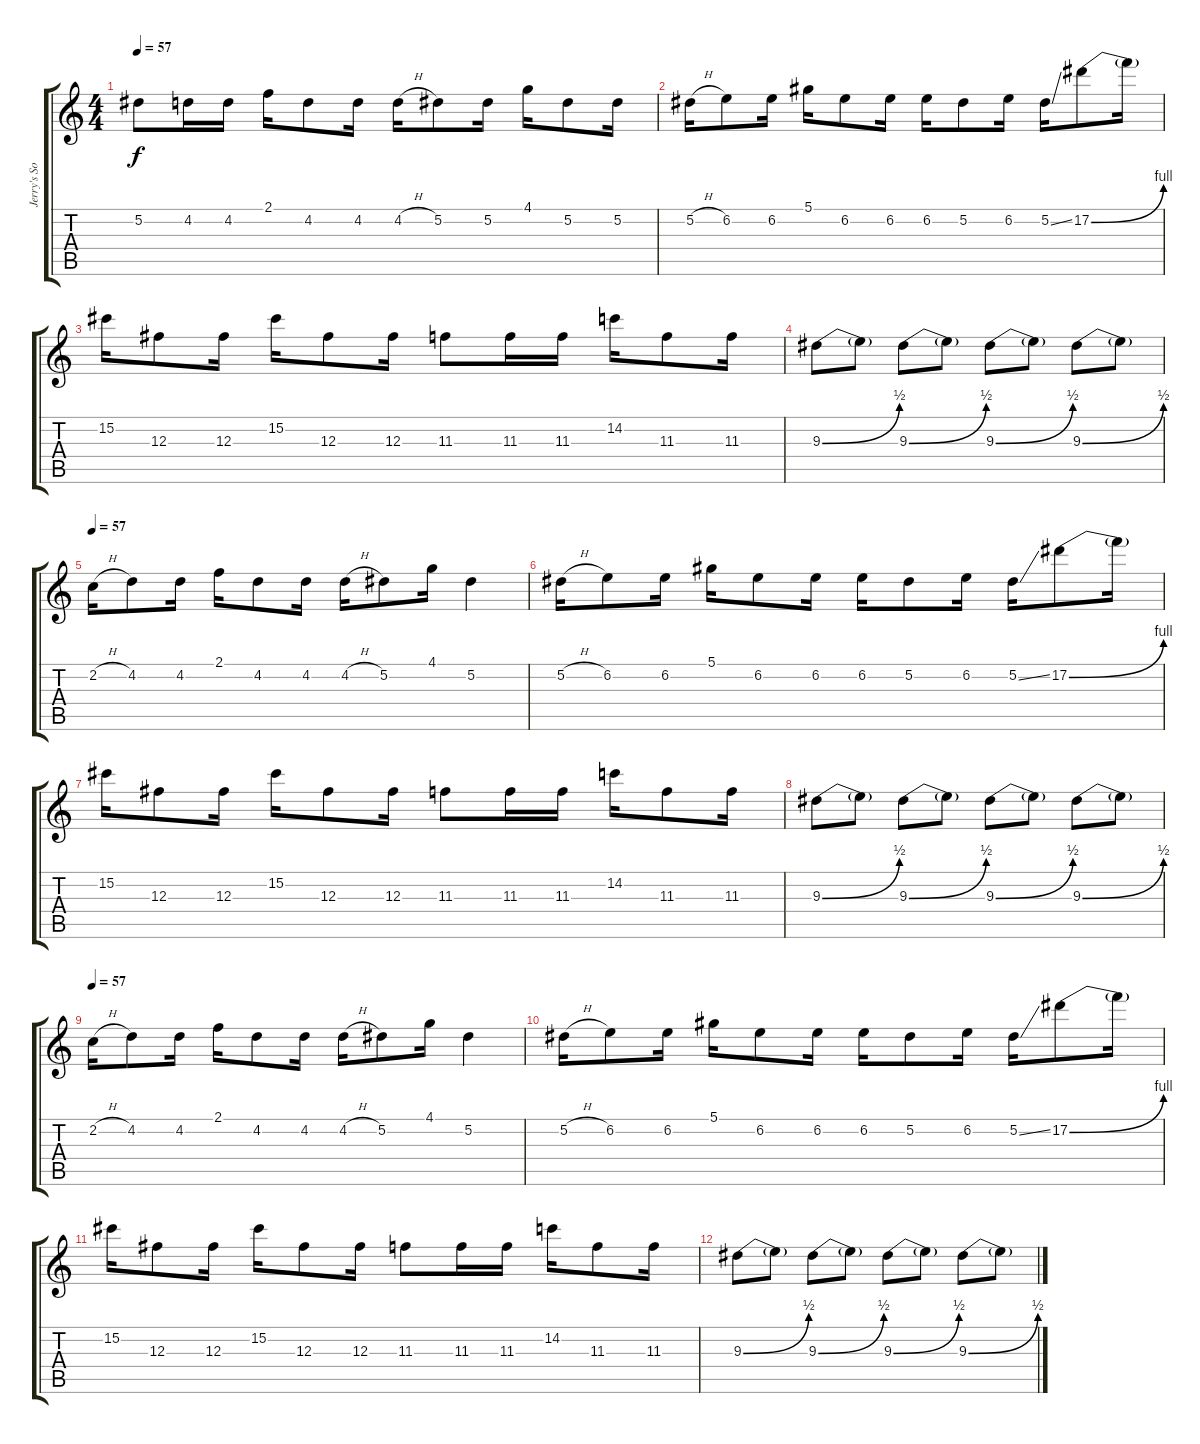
\track ("Jerry's Solo" "Jerry's So") {instrument overdrivenguitar}
\staff {score tabs}
\tuning (Eb4 Bb3 Gb3 Db3 Ab2 Eb2) {hide}
\ts (4 4)
\tempo 57
\clef g2
\ks c
5.2.8{dy f} 4.2.16 4.2.16 2.1.16 4.2.8 4.2.16 4.2{h}.16 5.2.8 5.2.16 4.1.16 5.2.8 5.2.16 |
5.2{h}.16 6.2.8 6.2.16 5.1.16 6.2.8 6.2.16 6.2.16 5.2.8 6.2.16 5.2{ss}.16 17.2{be (bend 0 0 60 4)}.8 17.2{t}.16 |
15.2.16 12.3.8 12.3.16 15.2.16 12.3.8 12.3.16 11.3.8 11.3.16 11.3.16 14.2.16 11.3.8 11.3.16 |
9.3{be (bend 0 0 60 2)}.8 9.3{t}.8 9.3{be (bend 0 0 60 2)}.8 9.3{t}.8 9.3{be (bend 0 0 60 2)}.8 9.3{t}.8 9.3{be (bend 0 0 60 2)}.8 9.3{t}.8 |
\tempo 57
2.2{h}.16 4.2.8 4.2.16 2.1.16 4.2.8 4.2.16 4.2{h}.16 5.2.8 4.1.16 5.2.4 |
5.2{h}.16 6.2.8 6.2.16 5.1.16 6.2.8 6.2.16 6.2.16 5.2.8 6.2.16 5.2{ss}.16 17.2{be (bend 0 0 60 4)}.8 17.2{t}.16 |
15.2.16 12.3.8 12.3.16 15.2.16 12.3.8 12.3.16 11.3.8 11.3.16 11.3.16 14.2.16 11.3.8 11.3.16 |
9.3{be (bend 0 0 60 2)}.8 9.3{t}.8 9.3{be (bend 0 0 60 2)}.8 9.3{t}.8 9.3{be (bend 0 0 60 2)}.8 9.3{t}.8 9.3{be (bend 0 0 60 2)}.8 9.3{t}.8 |
\tempo 57
2.2{h}.16 4.2.8 4.2.16 2.1.16 4.2.8 4.2.16 4.2{h}.16 5.2.8 4.1.16 5.2.4 |
5.2{h}.16 6.2.8 6.2.16 5.1.16 6.2.8 6.2.16 6.2.16 5.2.8 6.2.16 5.2{ss}.16 17.2{be (bend 0 0 60 4)}.8 17.2{t}.16 |
15.2.16 12.3.8 12.3.16 15.2.16 12.3.8 12.3.16 11.3.8 11.3.16 11.3.16 14.2.16 11.3.8 11.3.16 |
9.3{be (bend 0 0 60 2)}.8 9.3{t}.8 9.3{be (bend 0 0 60 2)}.8 9.3{t}.8 9.3{be (bend 0 0 60 2)}.8 9.3{t}.8 9.3{be (bend 0 0 60 2)}.8 9.3{t}.8
